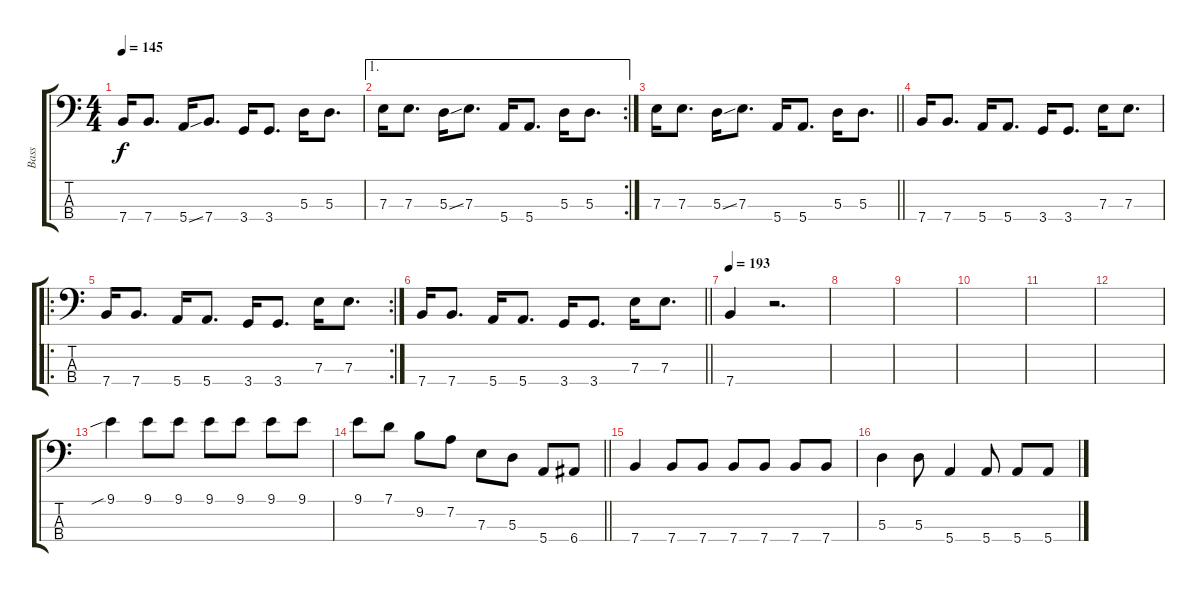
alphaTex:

\track ("Bass" "Bass") {instrument electricbasspick}
\staff {score tabs}
\tuning (G2 D2 A1 E1) {hide}
\ts (4 4)
\tempo 145
\clef f4
\ks c
7.4.16{dy f} 7.4.8{d} 5.4{ss}.16 7.4.8{d} 3.4.16 3.4.8{d} 5.3.16 5.3.8{d} |
\ae 1
\rc 2
7.3.16 7.3.8{d} 5.3{ss}.16 7.3.8{d} 5.4.16 5.4.8{d} 5.3.16 5.3.8{d} |
\barLineRight lightlight
7.3.16 7.3.8{d} 5.3{ss}.16 7.3.8{d} 5.4.16 5.4.8{d} 5.3.16 5.3.8{d} |
\section ("" "")
7.4.16 7.4.8{d} 5.4.16 5.4.8{d} 3.4.16 3.4.8{d} 7.3.16 7.3.8{d} |
\ro
\rc 2
7.4.16 7.4.8{d} 5.4.16 5.4.8{d} 3.4.16 3.4.8{d} 7.3.16 7.3.8{d} |
\barLineRight lightlight
7.4.16 7.4.8{d} 5.4.16 5.4.8{d} 3.4.16 3.4.8{d} 7.3.16 7.3.8{d} |
\section ("" "")
\tempo 193
7.4.4 r.2{d} |
|
|
|
|
|
9.1{sib}.4 9.1.8 9.1.8 9.1.8 9.1.8 9.1.8 9.1.8 |
\barLineRight lightlight
9.1.8 7.1.8 9.2.8 7.2.8 7.3.8 5.3.8 5.4.8 6.4.8 |
\section ("" "")
7.4.4 7.4.8 7.4.8 7.4.8 7.4.8 7.4.8 7.4.8 |
5.3.4 5.3.8 5.4.4 5.4.8 5.4.8 5.4.8
